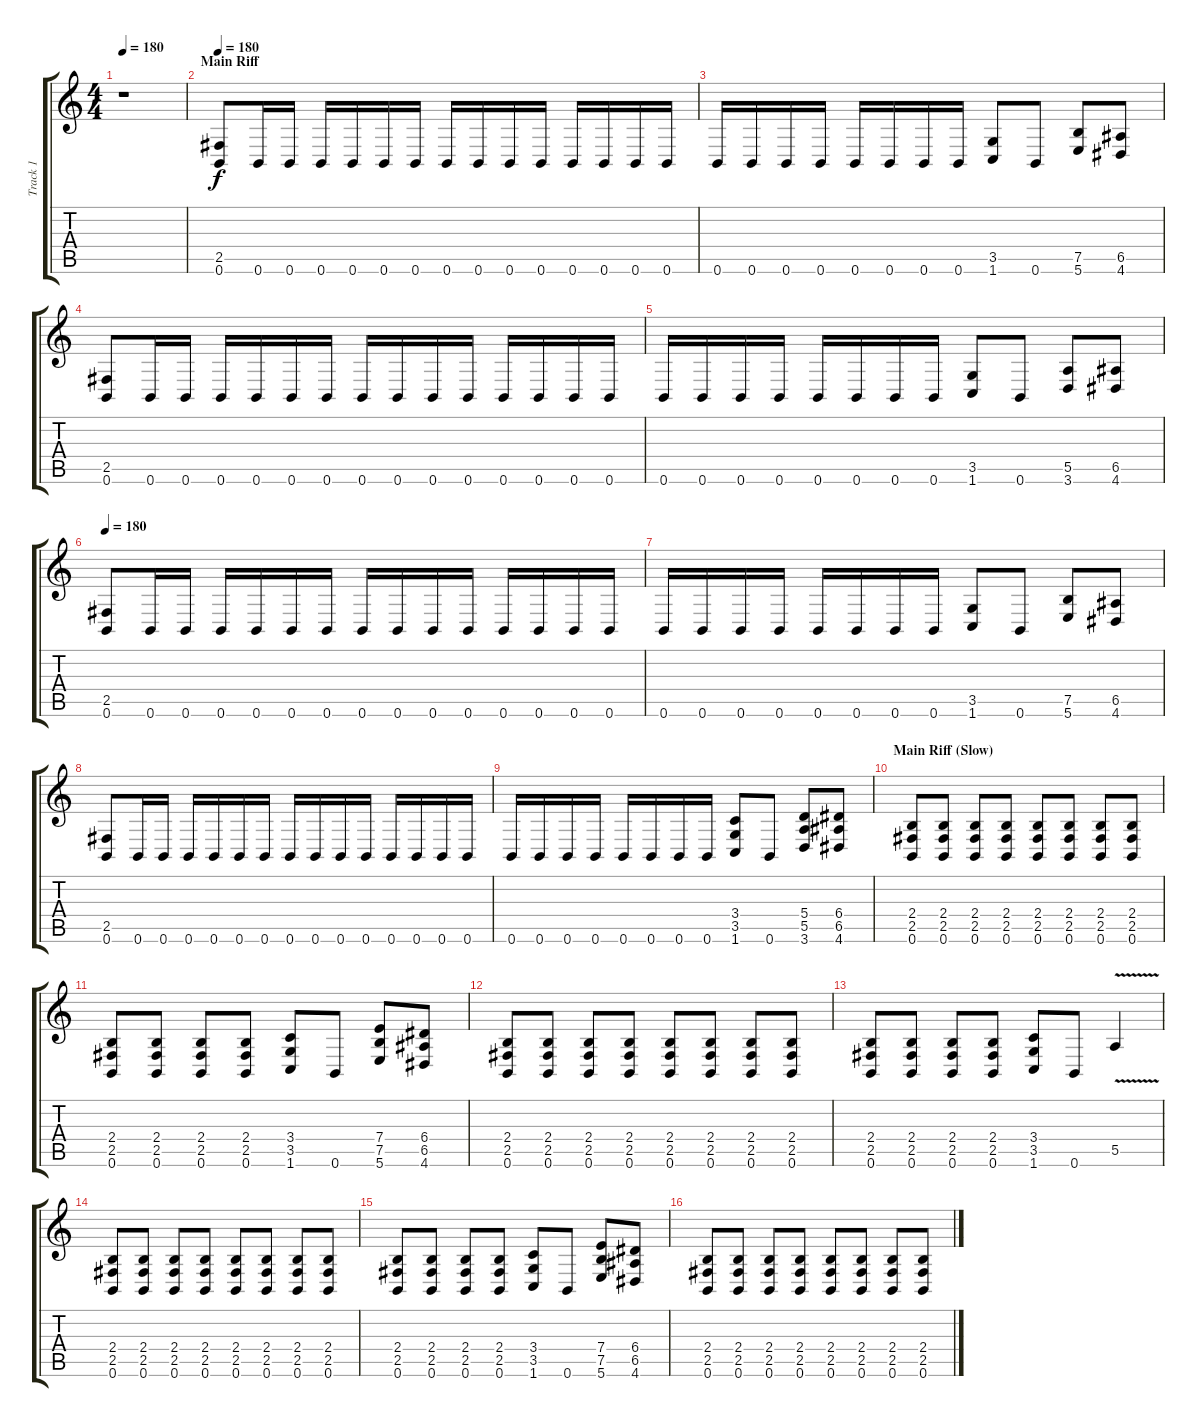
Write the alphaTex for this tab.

\track ("Track 1" "Track 1") {instrument distortionguitar}
\staff {score tabs}
\tuning (B3 Gb3 D3 A2 E2 B1) {hide}
\ts (4 4)
\tempo 180
\clef g2
\ks c
r.1{dy f} |
\section ("" "Main Riff")
\tempo 180
(2.5 0.6).8 0.6.16 0.6.16 0.6.16 0.6.16 0.6.16 0.6.16 0.6.16 0.6.16 0.6.16 0.6.16 0.6.16 0.6.16 0.6.16 0.6.16 |
0.6.16 0.6.16 0.6.16 0.6.16 0.6.16 0.6.16 0.6.16 0.6.16 (3.5 1.6).8 0.6.8 (7.5 5.6).8 (6.5 4.6).8 |
(2.5 0.6).8 0.6.16 0.6.16 0.6.16 0.6.16 0.6.16 0.6.16 0.6.16 0.6.16 0.6.16 0.6.16 0.6.16 0.6.16 0.6.16 0.6.16 |
0.6.16 0.6.16 0.6.16 0.6.16 0.6.16 0.6.16 0.6.16 0.6.16 (3.5 1.6).8 0.6.8 (5.5 3.6).8 (6.5 4.6).8 |
\tempo 180
(2.5 0.6).8 0.6.16 0.6.16 0.6.16 0.6.16 0.6.16 0.6.16 0.6.16 0.6.16 0.6.16 0.6.16 0.6.16 0.6.16 0.6.16 0.6.16 |
0.6.16 0.6.16 0.6.16 0.6.16 0.6.16 0.6.16 0.6.16 0.6.16 (3.5 1.6).8 0.6.8 (7.5 5.6).8 (6.5 4.6).8 |
(2.5 0.6).8 0.6.16 0.6.16 0.6.16 0.6.16 0.6.16 0.6.16 0.6.16 0.6.16 0.6.16 0.6.16 0.6.16 0.6.16 0.6.16 0.6.16 |
0.6.16 0.6.16 0.6.16 0.6.16 0.6.16 0.6.16 0.6.16 0.6.16 (3.4 3.5 1.6).8 0.6.8 (5.4 5.5 3.6).8 (6.4 6.5 4.6).8 |
\section ("" "Main Riff (Slow)")
(2.4 2.5 0.6).8 (2.4 2.5 0.6).8 (2.4 2.5 0.6).8 (2.4 2.5 0.6).8 (2.4 2.5 0.6).8 (2.4 2.5 0.6).8 (2.4 2.5 0.6).8 (2.4 2.5 0.6).8 |
(2.4 2.5 0.6).8 (2.4 2.5 0.6).8 (2.4 2.5 0.6).8 (2.4 2.5 0.6).8 (3.4 3.5 1.6).8 0.6.8 (7.4 7.5 5.6).8 (6.4 6.5 4.6).8 |
(2.4 2.5 0.6).8 (2.4 2.5 0.6).8 (2.4 2.5 0.6).8 (2.4 2.5 0.6).8 (2.4 2.5 0.6).8 (2.4 2.5 0.6).8 (2.4 2.5 0.6).8 (2.4 2.5 0.6).8 |
(2.4 2.5 0.6).8 (2.4 2.5 0.6).8 (2.4 2.5 0.6).8 (2.4 2.5 0.6).8 (3.4 3.5 1.6).8 0.6.8 5.5{v}.4 |
(2.4 2.5 0.6).8 (2.4 2.5 0.6).8 (2.4 2.5 0.6).8 (2.4 2.5 0.6).8 (2.4 2.5 0.6).8 (2.4 2.5 0.6).8 (2.4 2.5 0.6).8 (2.4 2.5 0.6).8 |
(2.4 2.5 0.6).8 (2.4 2.5 0.6).8 (2.4 2.5 0.6).8 (2.4 2.5 0.6).8 (3.4 3.5 1.6).8 0.6.8 (7.4 7.5 5.6).8 (6.4 6.5 4.6).8 |
(2.4 2.5 0.6).8 (2.4 2.5 0.6).8 (2.4 2.5 0.6).8 (2.4 2.5 0.6).8 (2.4 2.5 0.6).8 (2.4 2.5 0.6).8 (2.4 2.5 0.6).8 (2.4 2.5 0.6).8
